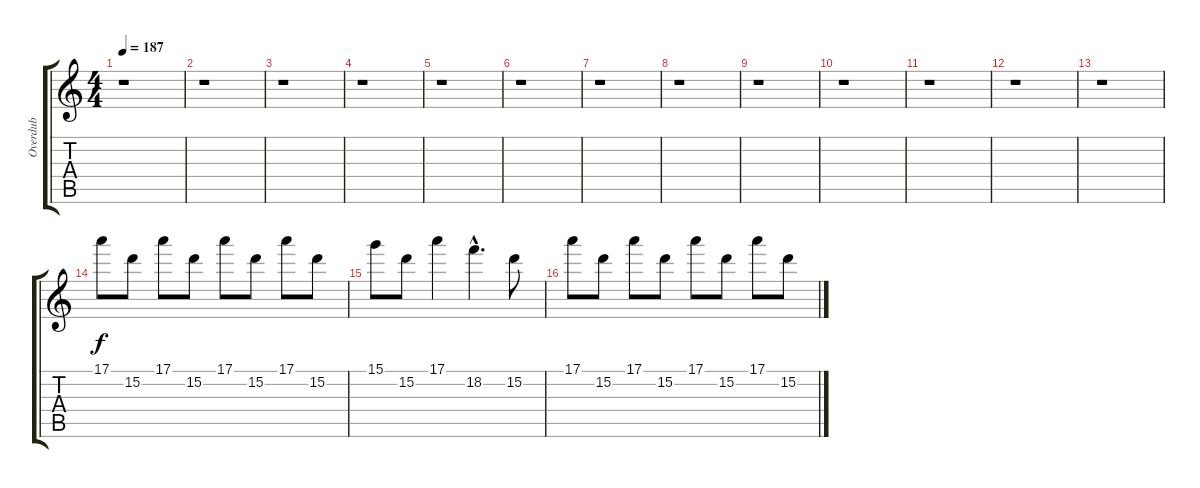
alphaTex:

\track ("Overdub" "Overdub") {instrument distortionguitar}
\staff {score tabs}
\tuning (E4 B3 G3 D3 A2 E2) {hide}
\ts (4 4)
\tempo 187
\clef g2
\ks c
r.1{dy f} |
r.1 |
r.1 |
r.1 |
r.1 |
r.1 |
r.1 |
r.1 |
r.1 |
r.1 |
r.1 |
r.1 |
r.1 |
17.1.8 15.2.8 17.1.8 15.2.8 17.1.8 15.2.8 17.1.8 15.2.8 |
15.1.8 15.2.8 17.1.4 18.2{hac}.4{d} 15.2.8 |
17.1.8 15.2.8 17.1.8 15.2.8 17.1.8 15.2.8 17.1.8 15.2.8
